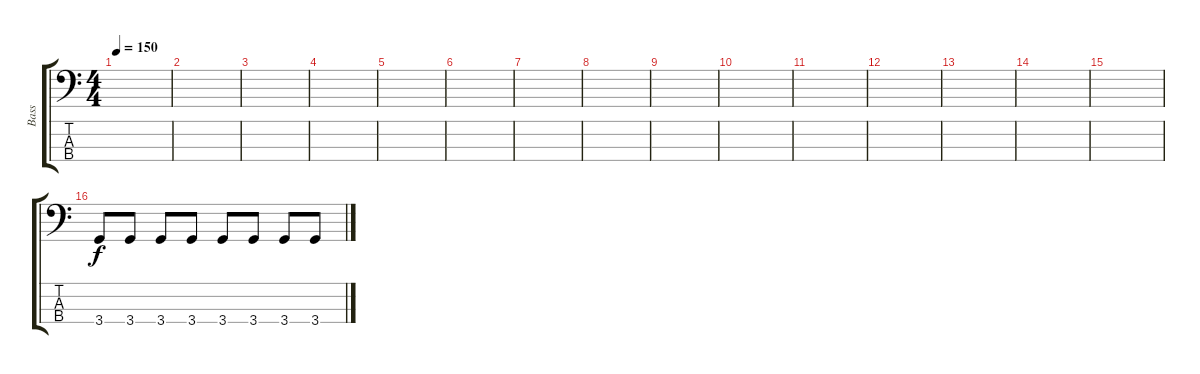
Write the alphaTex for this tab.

\track ("Bass" "Bass") {instrument electricbassfinger}
\staff {score tabs}
\tuning (G2 D2 A1 E1) {hide}
\ts (4 4)
\tempo 150
\clef f4
\ks c
|
|
|
|
|
|
|
|
|
|
|
|
|
|
|
3.4.8 3.4.8 3.4.8 3.4.8 3.4.8 3.4.8 3.4.8 3.4.8
